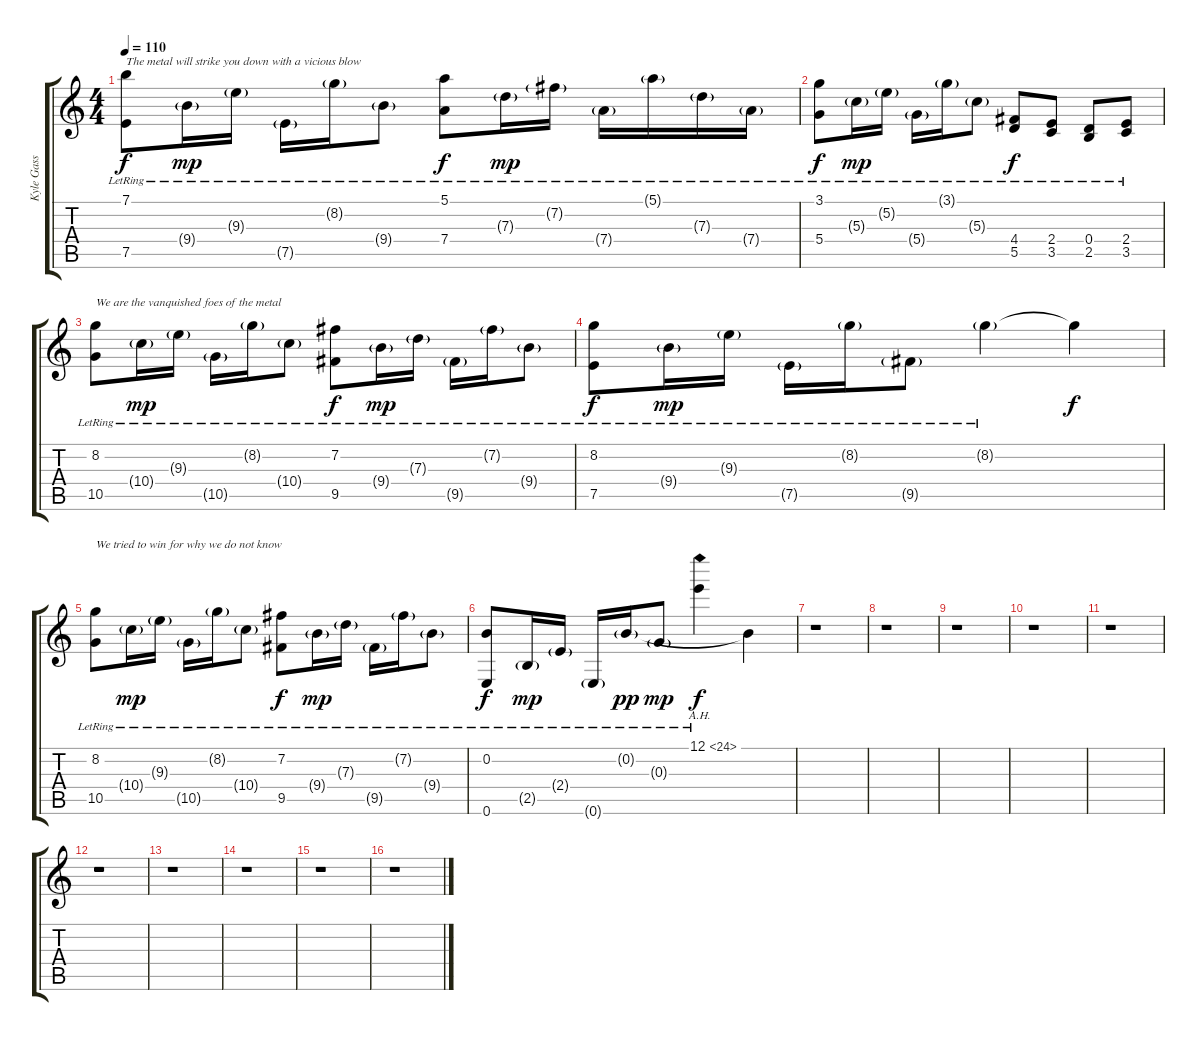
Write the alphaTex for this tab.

\track ("Kyle Gass" "Kyle Gass") {instrument acousticguitarsteel}
\staff {score tabs}
\tuning (E4 B3 G3 D3 A2 E2) {hide}
\ts (4 4)
\tempo 110
\clef g2
\ks c
(7.1{lr} 7.5{lr}).8{txt "The metal will strike you down with a vicious blow" dy f} 9.4{g lr}.16{dy mp} 9.3{g lr}.16 7.5{g lr}.16 8.2{g lr}.16 9.4{g lr}.8 (5.1{lr} 7.4{lr}).8{dy f} 7.3{g lr}.16{dy mp} 7.2{g lr}.16 7.4{g lr}.16 5.1{g lr}.16 7.3{g lr}.16 7.4{g lr}.16 |
(3.1{lr} 5.4{lr}).8{dy f} 5.3{g lr}.16{dy mp} 5.2{g lr}.16 5.4{g lr}.16 3.1{g lr}.16 5.3{g lr}.8 (4.4{lr} 5.5{lr}).8{dy f} (2.4{lr} 3.5{lr}).8 (0.4{lr} 2.5{lr}).8 (2.4{lr} 3.5{lr}).8 |
(8.2{lr} 10.5{lr}).8{txt "We are the vanquished foes of the metal"} 10.4{g lr}.16{dy mp} 9.3{g lr}.16 10.5{g lr}.16 8.2{g lr}.16 10.4{g lr}.8 (7.2{lr} 9.5{lr}).8{dy f} 9.4{g lr}.16{dy mp} 7.3{g lr}.16 9.5{g lr}.16 7.2{g lr}.16 9.4{g lr}.8 |
(8.2{lr} 7.5{lr}).8{dy f} 9.4{g lr}.16{dy mp} 9.3{g lr}.16 7.5{g lr}.16 8.2{g lr}.16 9.5{g lr}.8 8.2{g lr}.4 8.2{t}.4{dy f} |
(8.2{lr} 10.5{lr}).8{txt "We tried to win for why we do not know"} 10.4{g lr}.16{dy mp} 9.3{g lr}.16 10.5{g lr}.16 8.2{g lr}.16 10.4{g lr}.8 (7.2{lr} 9.5{lr}).8{dy f} 9.4{g lr}.16{dy mp} 7.3{g lr}.16 9.5{g lr}.16 7.2{g lr}.16 9.4{g lr}.8 |
(0.2{lr} 0.6).8{dy f} 2.5{g lr}.16{dy mp} 2.4{g lr}.16 0.6{g lr}.16 0.2{g lr}.16{dy pp} 0.3{g lr}.8{dy mp} 12.1{ah 12 lr}.4{dy f} 0.2{t}.4 |
r.1 |
r.1 |
r.1 |
r.1 |
r.1 |
r.1 |
r.1 |
r.1 |
r.1 |
r.1
